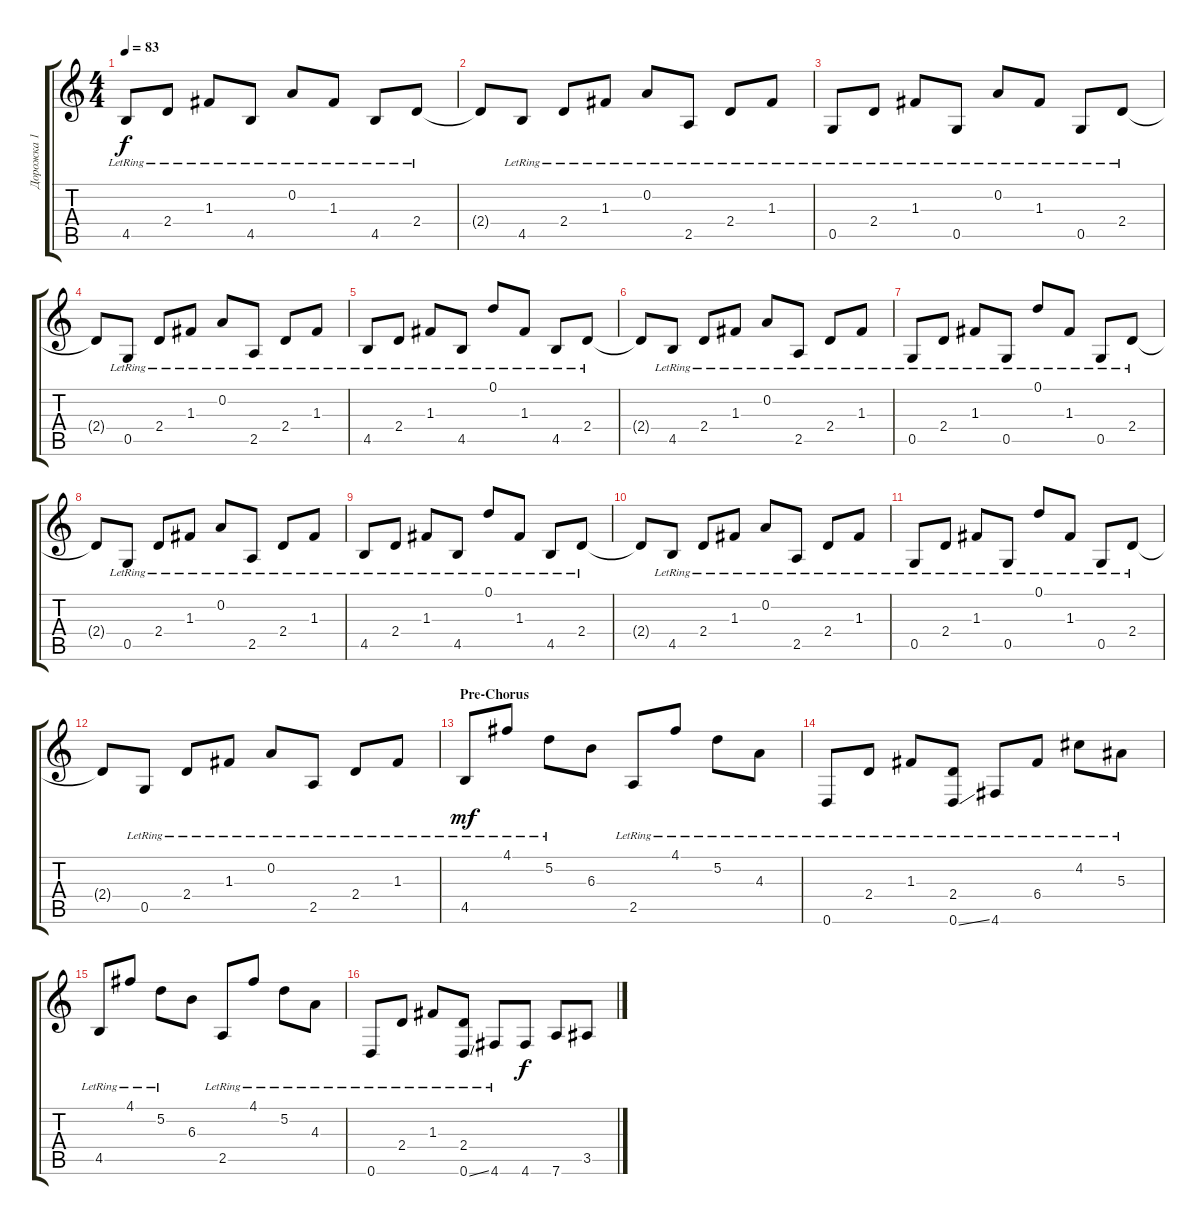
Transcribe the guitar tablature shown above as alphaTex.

\track ("Дорожка 1" "Дорожка 1") {instrument electricguitarclean}
\staff {score tabs}
\tuning (D4 A3 F3 C3 G2 D2) {hide}
\ts (4 4)
\tempo 83
\clef g2
\ks c
4.5{lr}.8{dy f} 2.4{lr}.8 1.3{lr}.8 4.5{lr}.8 0.2{lr}.8 1.3{lr}.8 4.5{lr}.8 2.4{lr}.8 |
2.4{t}.8 4.5{lr}.8 2.4{lr}.8 1.3{lr}.8 0.2{lr}.8 2.5{lr}.8 2.4{lr}.8 1.3{lr}.8 |
0.5{lr}.8 2.4{lr}.8 1.3{lr}.8 0.5{lr}.8 0.2{lr}.8 1.3{lr}.8 0.5{lr}.8 2.4{lr}.8 |
2.4{t}.8 0.5{lr}.8 2.4{lr}.8 1.3{lr}.8 0.2{lr}.8 2.5{lr}.8 2.4{lr}.8 1.3{lr}.8 |
4.5{lr}.8 2.4{lr}.8 1.3{lr}.8 4.5{lr}.8 0.1{lr}.8 1.3{lr}.8 4.5{lr}.8 2.4{lr}.8 |
2.4{t}.8 4.5{lr}.8 2.4{lr}.8 1.3{lr}.8 0.2{lr}.8 2.5{lr}.8 2.4{lr}.8 1.3{lr}.8 |
0.5{lr}.8 2.4{lr}.8 1.3{lr}.8 0.5{lr}.8 0.1{lr}.8 1.3{lr}.8 0.5{lr}.8 2.4{lr}.8 |
2.4{t}.8 0.5{lr}.8 2.4{lr}.8 1.3{lr}.8 0.2{lr}.8 2.5{lr}.8 2.4{lr}.8 1.3{lr}.8 |
4.5{lr}.8 2.4{lr}.8 1.3{lr}.8 4.5{lr}.8 0.1{lr}.8 1.3{lr}.8 4.5{lr}.8 2.4{lr}.8 |
2.4{t}.8 4.5{lr}.8 2.4{lr}.8 1.3{lr}.8 0.2{lr}.8 2.5{lr}.8 2.4{lr}.8 1.3{lr}.8 |
0.5{lr}.8 2.4{lr}.8 1.3{lr}.8 0.5{lr}.8 0.1{lr}.8 1.3{lr}.8 0.5{lr}.8 2.4{lr}.8 |
2.4{t}.8 0.5{lr}.8 2.4{lr}.8 1.3{lr}.8 0.2{lr}.8 2.5{lr}.8 2.4{lr}.8 1.3{lr}.8 |
\section ("" "Pre-Chorus")
4.5{lr}.8{dy mf} 4.1{lr}.8 5.2{lr}.8 6.3.8 2.5{lr}.8 4.1{lr}.8 5.2{lr}.8 4.3{lr}.8 |
0.6{lr}.8 2.4{lr}.8 1.3{lr}.8 (2.4{lr} 0.6{ss}).8 4.6{lr}.8 6.4{lr}.8 4.2{lr}.8 5.3{lr}.8 |
4.5{lr}.8 4.1{lr}.8 5.2{lr}.8 6.3.8 2.5{lr}.8 4.1{lr}.8 5.2{lr}.8 4.3{lr}.8 |
0.6{lr}.8 2.4{lr}.8 1.3{lr}.8 (2.4{lr} 0.6{ss}).8 4.6{lr}.8 4.6.8{dy f instrument distortionguitar} 7.6.8 3.5.8
